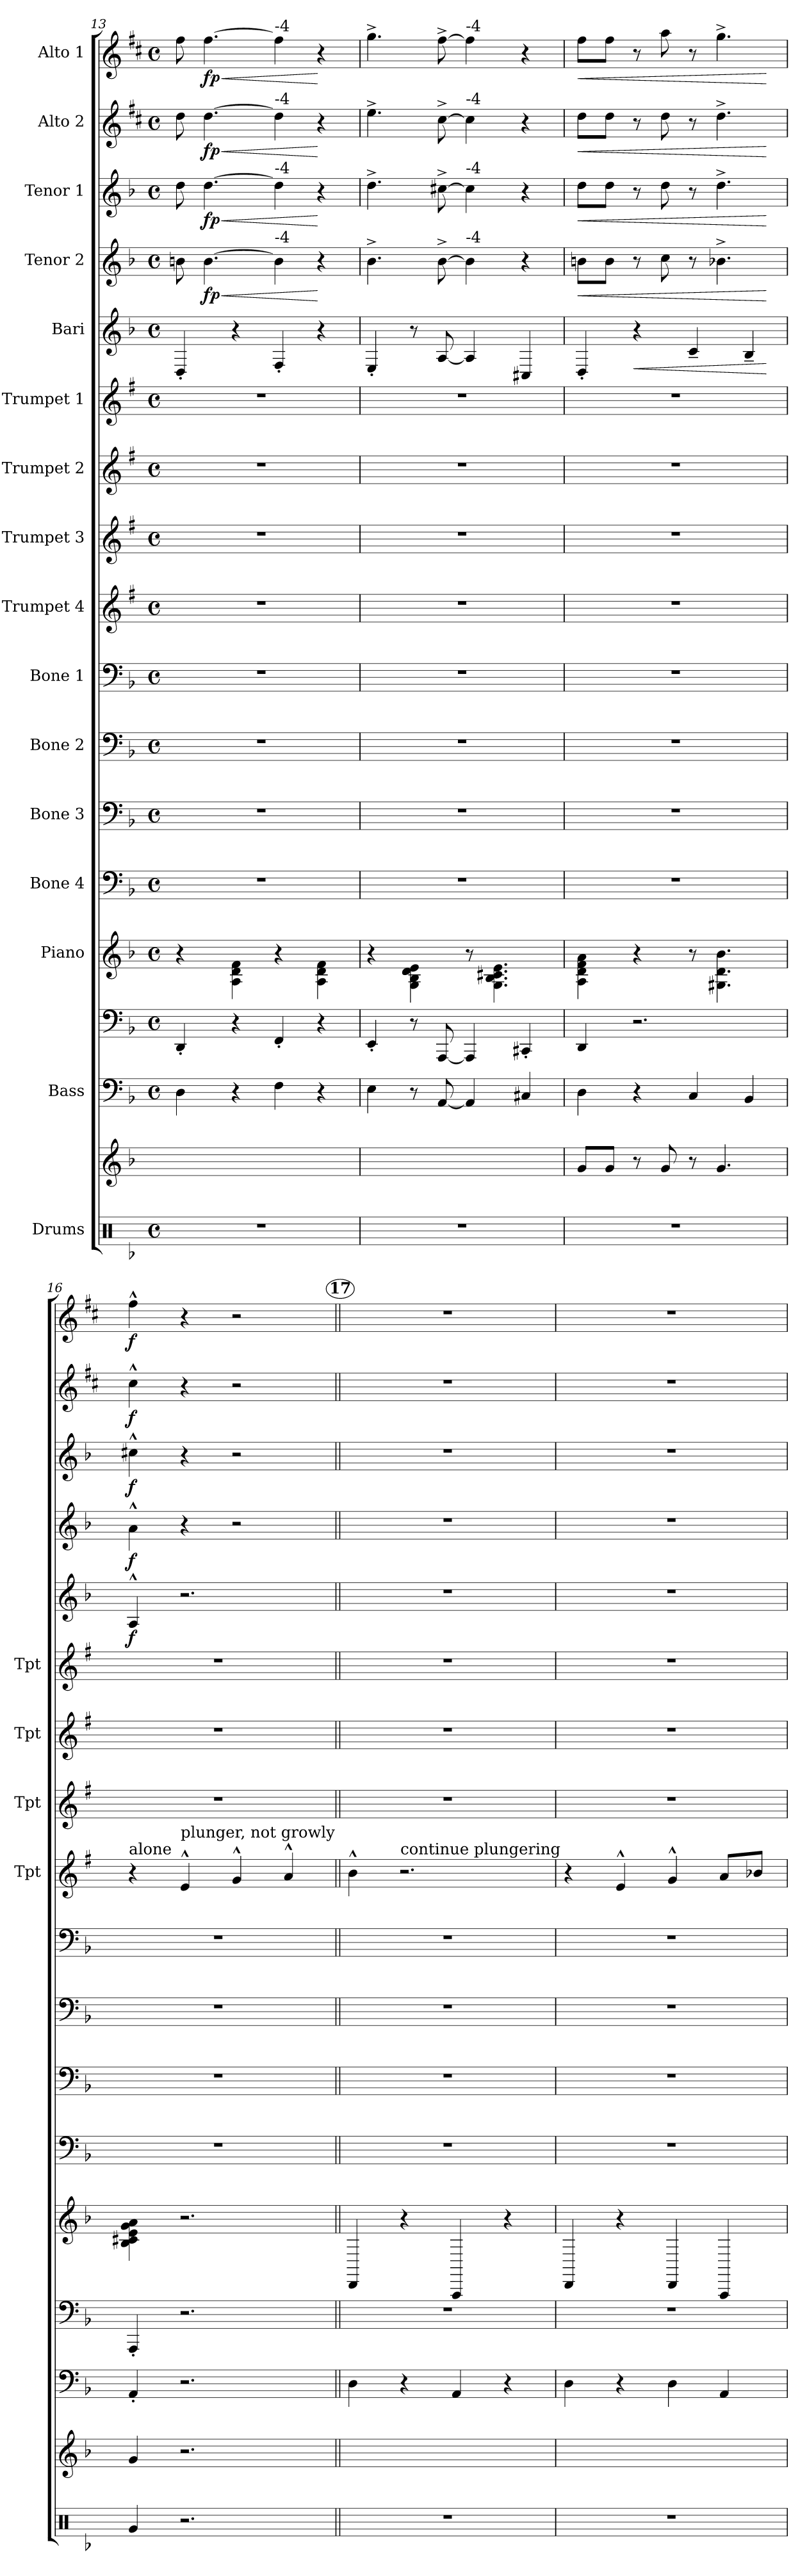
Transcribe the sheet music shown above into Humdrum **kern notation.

**kern	**kern	**kern	**kern	**kern	**kern	**kern	**kern	**kern	**kern	**kern	**kern	**kern	**kern	**dynam	**kern	**dynam	**kern	**dynam	**kern	**dynam	**kern	**dynam
*part18	*part17	*part16	*part15	*part14	*part13	*part12	*part11	*part10	*part9	*part8	*part7	*part6	*part5	*part5	*part4	*part4	*part3	*part3	*part2	*part2	*part1	*part1
*staff18	*staff17	*staff16	*staff15	*staff14	*staff13	*staff12	*staff11	*staff10	*staff9	*staff8	*staff7	*staff6	*staff5	*staff5	*staff4	*staff4	*staff3	*staff3	*staff2	*staff2	*staff1	*staff1
*I"Drums	*	*I"Bass	*	*I"Piano	*I"Bone 4	*I"Bone 3	*I"Bone 2	*I"Bone 1	*I"Trumpet 4	*I"Trumpet 3	*I"Trumpet 2	*I"Trumpet 1	*I"Bari	*	*I"Tenor 2	*	*I"Tenor 1	*	*I"Alto 2	*	*I"Alto 1	*
*	*	*	*	*	*	*	*	*	*I'Tpt	*I'Tpt	*I'Tpt	*I'Tpt	*	*	*	*	*	*	*	*	*	*
*clefX	*clefG2	*clefF4	*clefF4	*clefG2	*clefF4	*clefF4	*clefF4	*clefF4	*clefG2	*clefG2	*clefG2	*clefG2	*clefG2	*	*clefG2	*	*clefG2	*	*clefG2	*	*clefG2	*
*	*	*ITrd7c12	*	*	*	*	*	*	*ITrd1c2	*ITrd1c2	*ITrd1c2	*ITrd1c2	*ITrd12c21	*	*ITrd8c14	*	*ITrd8c14	*	*ITrd5c9	*	*ITrd5c9	*
*k[b-]	*k[b-]	*k[b-]	*k[b-]	*k[b-]	*k[b-]	*k[b-]	*k[b-]	*k[b-]	*k[b-]	*k[b-]	*k[b-]	*k[b-]	*k[b-]	*	*k[b-]	*	*k[b-]	*	*k[b-]	*	*k[b-]	*
*F:	*F:	*F:	*F:	*F:	*F:	*F:	*F:	*F:	*F:	*F:	*F:	*F:	*F:	*	*F:	*	*F:	*	*F:	*	*F:	*
*M4/4	*	*M4/4	*M4/4	*M4/4	*M4/4	*M4/4	*M4/4	*M4/4	*M4/4	*M4/4	*M4/4	*M4/4	*M4/4	*	*M4/4	*	*M4/4	*	*M4/4	*	*M4/4	*
*met(c)	*	*met(c)	*met(c)	*met(c)	*met(c)	*met(c)	*met(c)	*met(c)	*met(c)	*met(c)	*met(c)	*met(c)	*met(c)	*	*met(c)	*	*met(c)	*	*met(c)	*	*met(c)	*
=13	=13	=13	=13	=13	=13	=13	=13	=13	=13	=13	=13	=13	=13	=13	=13	=13	=13	=13	=13	=13	=13	=13
1r	1ryy	4DD\	4DD'</	4r	1r	1r	1r	1r	1r	1r	1r	1r	4DD'</	.	8Bn\	.	8d\	.	8f\	.	8a\	.
!	!	!	!	!	!	!	!	!	!	!	!	!	!	!	!	!LO:HP:b	!	!LO:HP:b	!	!LO:HP:b	!	!LO:HP:b
!	!	!	!	!	!	!	!	!	!	!	!	!	!	!	!	!LO:DY:n=1:b	!	!LO:DY:n=1:b	!	!LO:DY:n=1:b	!	!LO:DY:n=1:b
.	.	.	.	.	.	.	.	.	.	.	.	.	.	.	[4.B\	< fp	[4.d\	< fp	[4.f\	< fp	[4.a\	< fp
.	.	4r	4r	4A\ 4d\ 4f\	.	.	.	.	.	.	.	.	4r	.	.	.	.	.	.	.	.	.
!	!	!	!	!	!	!	!	!	!	!	!	!	!	!	!	!	!	!	!	!	!LO:TX:a:t=-4	!
!	!	!	!	!	!	!	!	!	!	!	!	!	!	!	!	!	!	!	!LO:TX:a:t=-4	!	!	!
!	!	!	!	!	!	!	!	!	!	!	!	!	!	!	!	!	!LO:TX:a:t=-4	!	!	!	!	!
!	!	!	!	!	!	!	!	!	!	!	!	!	!	!	!LO:TX:a:t=-4	!	!	!	!	!	!	!
.	.	4FF\	4FF'</	4r	.	.	.	.	.	.	.	.	4FF'</	.	4B\]	.	4d\]	.	4f\]	.	4a\]	.
.	.	4r	4r	4A\ 4d\ 4f\	.	.	.	.	.	.	.	.	4r	.	4r	[	4r	[	4r	[	4r	[
=14	=14	=14	=14	=14	=14	=14	=14	=14	=14	=14	=14	=14	=14	=14	=14	=14	=14	=14	=14	=14	=14	=14
1r	1ryy	4EE\	4EE'</	4r	1r	1r	1r	1r	1r	1r	1r	1r	4EE'</	.	4.B-i^>\	.	4.d^>\	.	4.g^>\	.	4.b-^>\	.
.	.	8r	8r	4G\ 4B-\ 4d\ 4e\	.	.	.	.	.	.	.	.	8r	.	.	.	.	.	.	.	.	.
.	.	[8AAA/	[8AAA/	.	.	.	.	.	.	.	.	.	[8AA/	.	[8B-^>\	.	[8c#X^>\	.	[8e^>\	.	[8a^>\	.
!	!	!	!	!	!	!	!	!	!	!	!	!	!	!	!	!	!	!	!	!	!LO:TX:a:t=-4	!
!	!	!	!	!	!	!	!	!	!	!	!	!	!	!	!	!	!	!	!LO:TX:a:t=-4	!	!	!
!	!	!	!	!	!	!	!	!	!	!	!	!	!	!	!	!	!LO:TX:a:t=-4	!	!	!	!	!
!	!	!	!	!	!	!	!	!	!	!	!	!	!	!	!LO:TX:a:t=-4	!	!	!	!	!	!	!
.	.	4AAA/]	4AAA/]	8r	.	.	.	.	.	.	.	.	4AA/]	.	4B-\]	.	4c#\]	.	4e\]	.	4a\]	.
.	.	.	.	4.G\ 4.B-\ 4.c#\ 4.e\	.	.	.	.	.	.	.	.	.	.	.	.	.	.	.	.	.	.
.	.	4CC#X/	4CC#X'</	.	.	.	.	.	.	.	.	.	4CC#X/	.	4r	.	4r	.	4r	.	4r	.
=15	=15	=15	=15	=15	=15	=15	=15	=15	=15	=15	=15	=15	=15	=15	=15	=15	=15	=15	=15	=15	=15	=15
!	!	!	!	!	!	!	!	!	!	!	!	!	!	!	!	!LO:HP:b	!	!LO:HP:b	!	!LO:HP:b	!	!LO:HP:b
1r	8g/L	4DD\	4DD/	4A\ 4d\ 4f\ 4a\	1r	1r	1r	1r	1r	1r	1r	1r	4DD'</	.	8Bn\L	<	8d\L	<	8f\L	<	8a\L	<
.	8g/J	.	.	.	.	.	.	.	.	.	.	.	.	.	8B\J	.	8d\J	.	8f\J	.	8a\J	.
!	!	!	!	!	!	!	!	!	!	!	!	!	!	!LO:HP:b	!	!	!	!	!	!	!	!
.	8r	4r	2.r	4r	.	.	.	.	.	.	.	.	4r	<	8r	.	8r	.	8r	.	8r	.
.	8g/	.	.	.	.	.	.	.	.	.	.	.	.	.	8c\	.	8d\	.	8f\	.	8cc\	.
.	8r	4CC/	.	8r	.	.	.	.	.	.	.	.	4C~</	.	8r	.	8r	.	8r	.	8r	.
.	4.g/	.	.	4.G#X\ 4.d\ 4.b-\	.	.	.	.	.	.	.	.	.	.	4.B-X^>\	.	4.d^>\	.	4.f^>\	.	4.b-^>\	.
.	.	4BBB-/	.	.	.	.	.	.	.	.	.	.	4BB-~</	.	.	.	.	.	.	.	.	.
.	.	.	.	.	.	.	.	.	.	.	.	.	.	[	.	[	.	[	.	[	.	[
=16	=16	=16	=16	=16	=16	=16	=16	=16	=16	=16	=16	=16	=16	=16	=16	=16	=16	=16	=16	=16	=16	=16
!	!	!	!	!	!	!	!	!	!LO:TX:a:t=alone	!	!	!	!	!	!	!	!	!	!	!	!	!
!	!	!	!	!	!	!	!	!	!	!	!	!	!	!LO:DY:b	!	!LO:DY:b	!	!LO:DY:b	!	!LO:DY:b	!	!LO:DY:b
4Rg/	4g/	4AAA'</	4AAA'</	4B-\ 4c#\ 4e\ 4g\ 4a\	1r	1r	1r	1r	4r	1r	1r	1r	4AA^^>/	f	4A^^>\	f	4c#X^^>\	f	4e^^>\	f	4a^^>\	f
!	!	!	!	!	!	!	!	!	!LO:TX:a:t=plunger, not growly	!	!	!	!	!	!	!	!	!	!	!	!	!
2.r	2.r	2.r	2.r	2.r	.	.	.	.	4d<^^>/	.	.	.	2.r	.	4r	.	4r	.	4r	.	4r	.
.	.	.	.	.	.	.	.	.	4f<^^>/	.	.	.	.	.	2r	.	2r	.	2r	.	2r	.
.	.	.	.	.	.	.	.	.	4g>^^>/	.	.	.	.	.	.	.	.	.	.	.	.	.
!!LO:PB:g=z
!!LO:REH:place=s1:a:B:enc=circle:fs=7:t=17
=17||	=17||	=17||	=17||	=17||	=17||	=17||	=17||	=17||	=17||	=17||	=17||	=17||	=17||	=17||	=17||	=17||	=17||	=17||	=17||	=17||	=17||	=17||
1r	1ryy	4DD\	1r	4DD/	1r	1r	1r	1r	4a<<^^>\	1r	1r	1r	1r	.	1r	.	1r	.	1r	.	1r	.
!	!	!	!	!	!	!	!	!	!LO:TX:a:t=continue plungering	!	!	!	!	!	!	!	!	!	!	!	!	!
.	.	4r	.	4r	.	.	.	.	2.r	.	.	.	.	.	.	.	.	.	.	.	.	.
.	.	4AAA/	.	4AAA/	.	.	.	.	.	.	.	.	.	.	.	.	.	.	.	.	.	.
.	.	4r	.	4r	.	.	.	.	.	.	.	.	.	.	.	.	.	.	.	.	.	.
=18	=18	=18	=18	=18	=18	=18	=18	=18	=18	=18	=18	=18	=18	=18	=18	=18	=18	=18	=18	=18	=18	=18
1r	1ryy	4DD\	1r	4DD/	1r	1r	1r	1r	4r	1r	1r	1r	1r	.	1r	.	1r	.	1r	.	1r	.
.	.	4r	.	4r	.	.	.	.	4d^^>/	.	.	.	.	.	.	.	.	.	.	.	.	.
.	.	4DD\	.	4DD/	.	.	.	.	4f^^>/	.	.	.	.	.	.	.	.	.	.	.	.	.
.	.	4AAA/	.	4AAA/	.	.	.	.	8g/L	.	.	.	.	.	.	.	.	.	.	.	.	.
.	.	.	.	.	.	.	.	.	8a-X/J	.	.	.	.	.	.	.	.	.	.	.	.	.
=	=	=	=	=	=	=	=	=	=	=	=	=	=	=	=	=	=	=	=	=	=	=
*-	*-	*-	*-	*-	*-	*-	*-	*-	*-	*-	*-	*-	*-	*-	*-	*-	*-	*-	*-	*-	*-	*-
